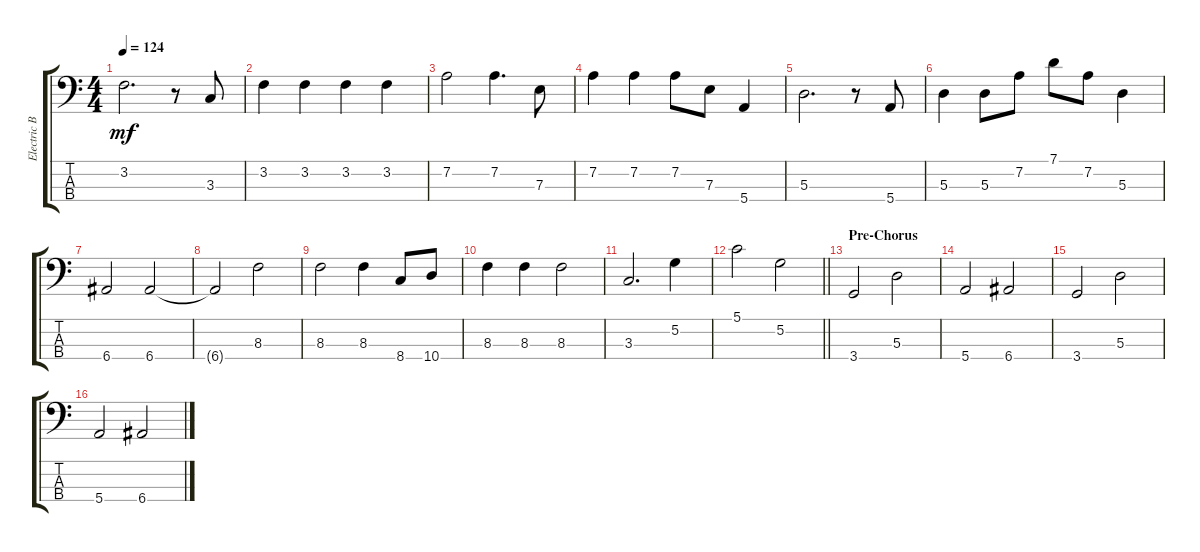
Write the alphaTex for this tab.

\track ("Electric Bass" "Electric B") {instrument electricbasspick}
\staff {score tabs}
\tuning (G2 D2 A1 E1) {hide}
\ts (4 4)
\tempo 124
\clef f4
\ks c
3.2.2{d dy mf} r.8 3.3.8 |
3.2.4 3.2.4 3.2.4 3.2.4 |
7.2.2 7.2.4{d} 7.3.8 |
7.2.4 7.2.4 7.2.8 7.3.8 5.4.4 |
5.3.2{d} r.8 5.4.8 |
5.3.4 5.3.8 7.2.8 7.1.8 7.2.8 5.3.4 |
6.4.2 6.4.2 |
6.4{t}.2 8.3.2 |
8.3.2 8.3.4 8.4.8 10.4.8 |
8.3.4 8.3.4 8.3.2 |
3.3.2{d} 5.2.4 |
\barLineRight lightlight
5.1.2 5.2.2 |
\section ("" "Pre-Chorus")
3.4.2 5.3.2 |
5.4.2 6.4.2 |
3.4.2 5.3.2 |
5.4.2 6.4.2
